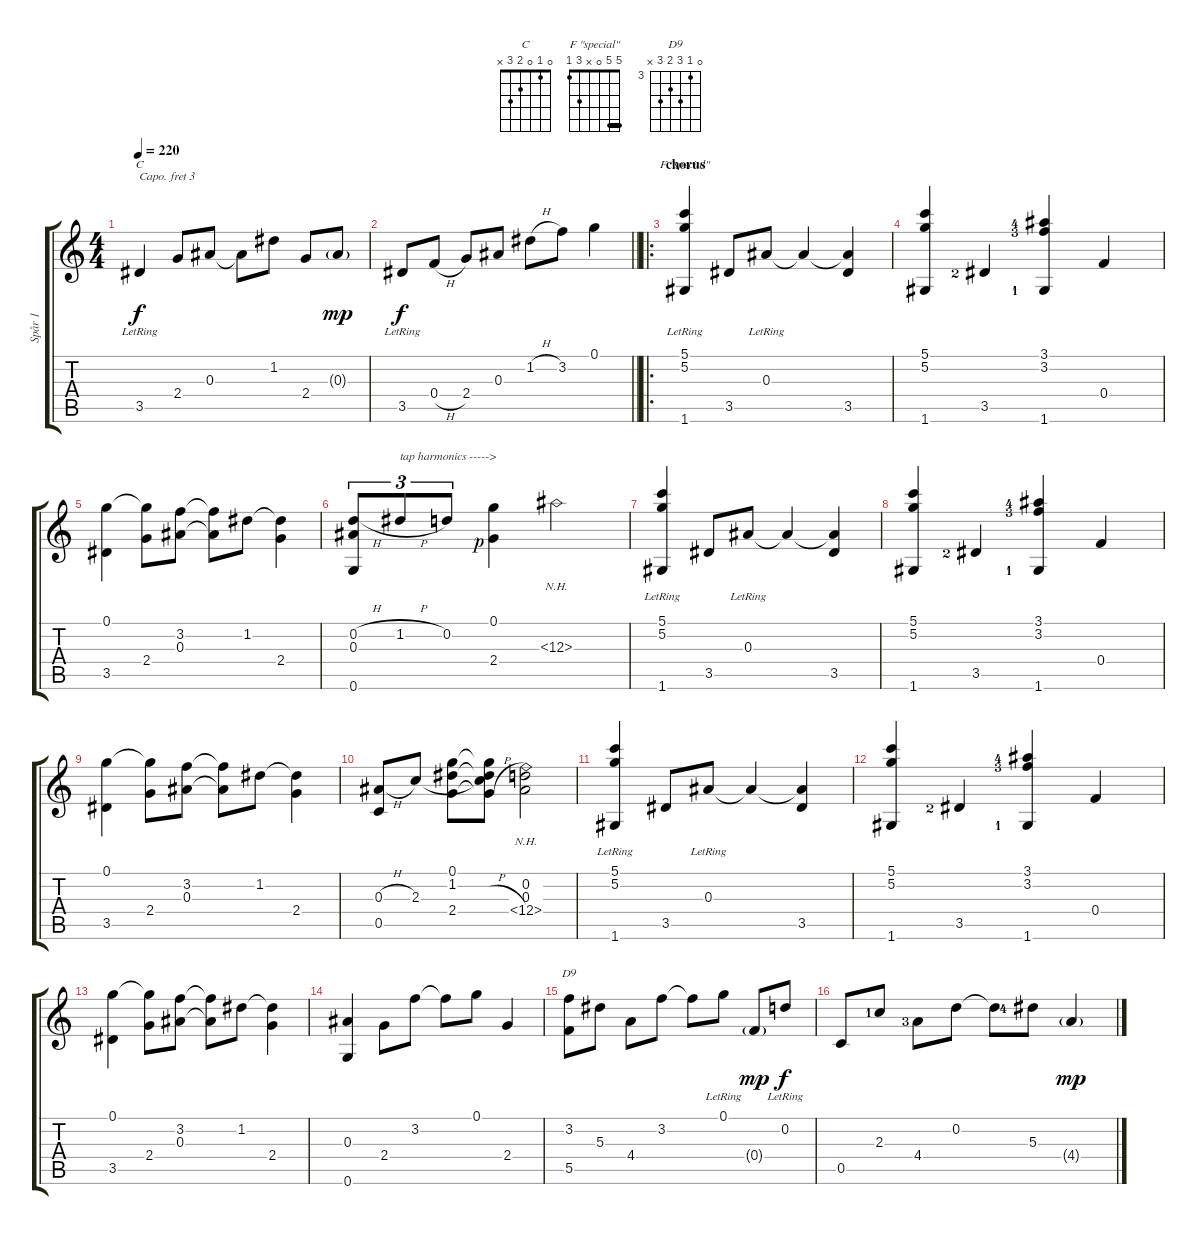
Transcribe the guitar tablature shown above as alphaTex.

\track ("Spår 1" "Spår 1") {instrument acousticguitarsteel}
\staff {score tabs}
\capo 3
\tuning (E4 B3 G3 D3 A2 E2) {hide}
\chord ("C" 0 1 0 2 3 x)
\chord ("F \"special\"" 5 5 0 x 3 1) {barre 5}
\chord ("D9" 0 3 5 4 5 x) {firstfret 3}
\ts (4 4)
\tempo 220
\clef g2
\ks c
3.5{lr}.4{ch "C" dy f} 2.4.8 0.3.8 0.3{t}.8 1.2.8 2.4.8 0.3{g}.8{dy mp} |
\barLineRight lightlight
3.5{lr}.8{dy f} 0.4{h}.8 2.4.8 0.3.8 1.2{h}.8 3.2.8 0.1.4 |
\ro
\section ("" "chorus")
(5.1{lr} 5.2{lr} 1.6{lr}).4{ch "F \"special\""} 3.5.8 0.3{lr}.8 0.3{t}.4 (0.3{t} 3.5).4 |
(5.1 5.2 1.6).4 3.5{lf 3}.4 (3.1{lf 5} 3.2{lf 4} 1.6{lf 2}).4 0.4.4 |
(0.1 3.5).4 (0.1{t} 2.4).8 (3.2 0.3).8 (3.2{t} 0.3{t}).8 1.2.8 (1.2{t} 2.4).4 |
(0.2{h} 0.3 0.6).8{tu (3 2)} 1.2{h}.8{tu (3 2) txt "tap harmonics ----->"} 0.2.8{tu (3 2)} (0.1 2.4{rf 1}).4 12.3{nh}.2 |
(5.1{lr} 5.2{lr} 1.6{lr}).4 3.5.8 0.3{lr}.8 0.3{t}.4 (0.3{t} 3.5).4 |
(5.1 5.2 1.6).4 3.5{lf 3}.4 (3.1{lf 5} 3.2{lf 4} 1.6{lf 2}).4 0.4.4 |
(0.1 3.5).4 (0.1{t} 2.4).8 (3.2 0.3).8 (3.2{t} 0.3{t}).8 1.2.8 (1.2{t} 2.4).4 |
(0.3{h} 0.5).8 2.3.8 (0.1 1.2 2.4).8 (0.1{t} 1.2{h t} 2.3{h t} 2.4{h t}).8 (0.2 0.3 12.4{nh}).2 |
(5.1{lr} 5.2{lr} 1.6{lr}).4 3.5.8 0.3{lr}.8 0.3{t}.4 (0.3{t} 3.5).4 |
(5.1 5.2 1.6).4 3.5{lf 3}.4 (3.1{lf 5} 3.2{lf 4} 1.6{lf 2}).4 0.4.4 |
(0.1 3.5).4 (0.1{t} 2.4).8 (3.2 0.3).8 (3.2{t} 0.3{t}).8 1.2.8 (1.2{t} 2.4).4 |
(0.3 0.6).4 2.4.8 3.2.8 3.2{t}.8 0.1.8 2.4.4 |
(3.2 5.5).8{ch "D9"} 5.3.8 4.4.8 3.2.8 3.2{t}.8 0.1{lr}.8 0.4{g}.8{dy mp} 0.2{lr}.8{dy f} |
0.5.8 2.3{lf 2}.8 4.4{lf 4}.8 0.2.8 0.2{t}.8 5.3{lf 5}.8 4.4{ss g}.4{dy mp}
